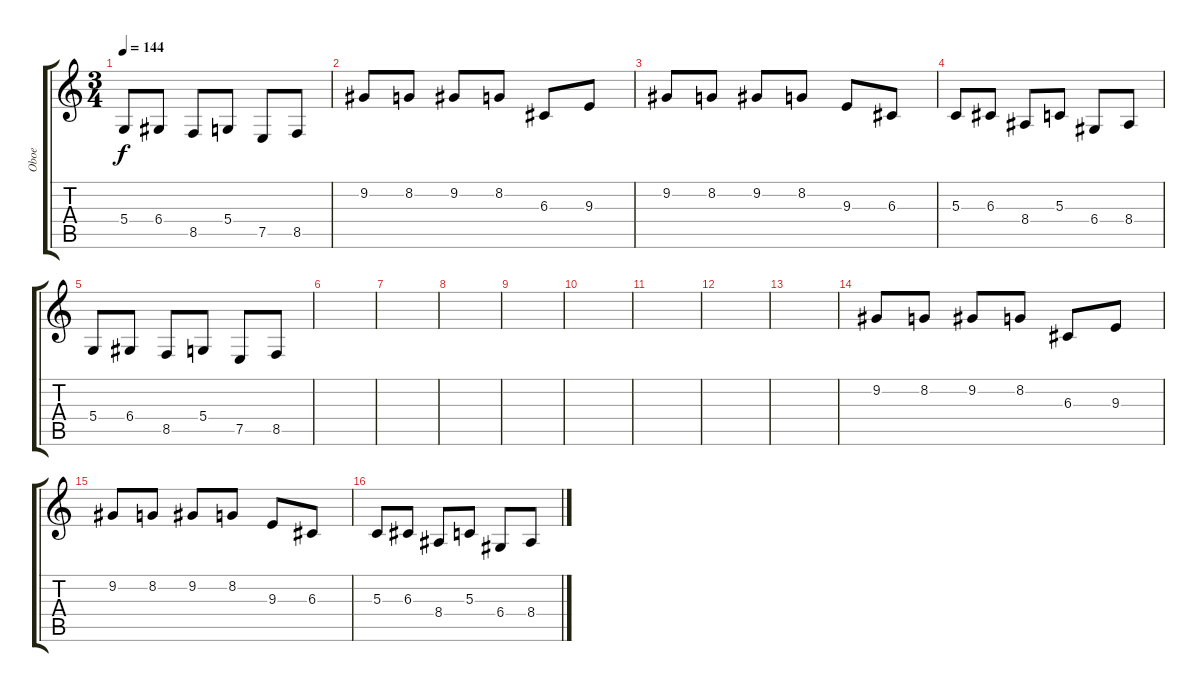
\track ("Oboe" "Oboe") {instrument oboe}
\staff {score tabs}
\tuning (E4 B3 G3 D3 A2 E2) {hide}
\ts (3 4)
\tempo 144
\clef g2
\ks c
5.4.8{dy f} 6.4.8 8.5.8 5.4.8 7.5.8 8.5.8 |
9.2.8 8.2.8 9.2.8 8.2.8 6.3.8 9.3.8 |
9.2.8 8.2.8 9.2.8 8.2.8 9.3.8 6.3.8 |
5.3.8 6.3.8 8.4.8 5.3.8 6.4.8 8.4.8 |
5.4.8 6.4.8 8.5.8 5.4.8 7.5.8 8.5.8 |
|
|
|
|
|
|
|
|
9.2.8 8.2.8 9.2.8 8.2.8 6.3.8 9.3.8 |
9.2.8 8.2.8 9.2.8 8.2.8 9.3.8 6.3.8 |
5.3.8 6.3.8 8.4.8 5.3.8 6.4.8 8.4.8
